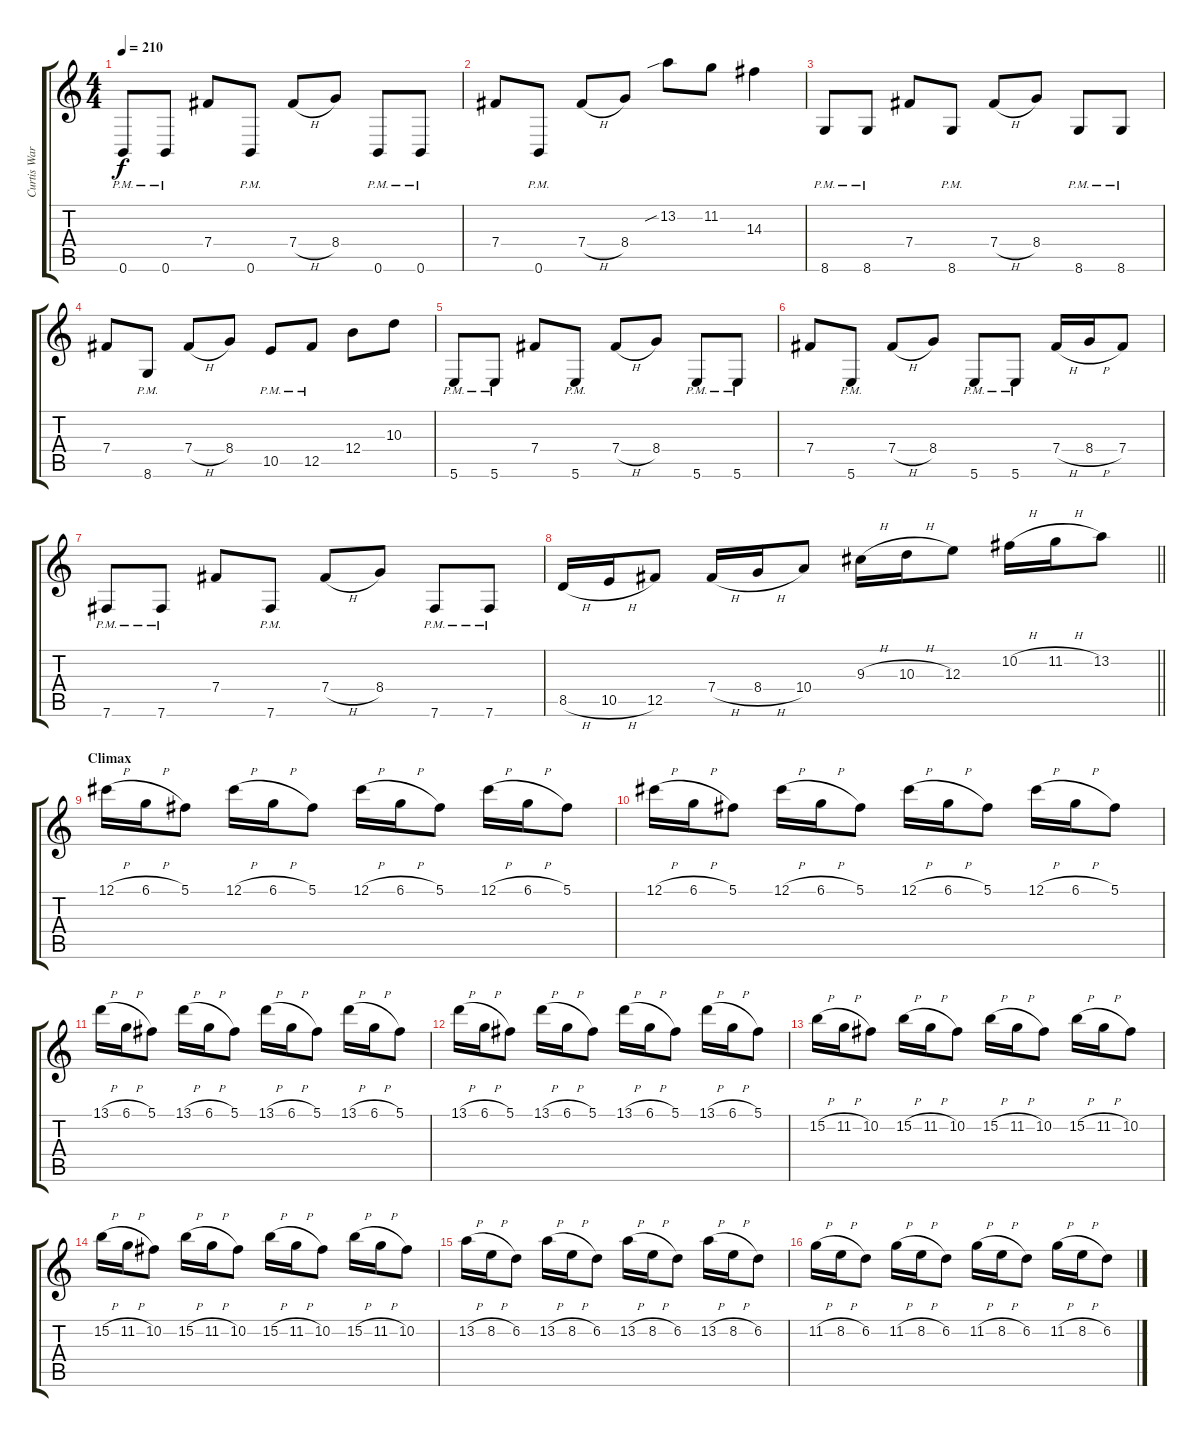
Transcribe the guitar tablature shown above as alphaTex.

\track ("Curtis Ward" "Curtis War") {instrument distortionguitar}
\staff {score tabs}
\tuning (Db4 Ab3 E3 B2 Gb2 B1) {hide}
\ts (4 4)
\tempo 210
\clef g2
\ks c
0.6{pm}.8{dy f} 0.6{pm}.8 7.4.8 0.6{pm}.8 7.4{h}.8 8.4.8 0.6{pm}.8 0.6{pm}.8 |
7.4.8 0.6{pm}.8 7.4{h}.8 8.4.8 13.2{sib}.8 11.2.8 14.3.4 |
8.6{pm}.8 8.6{pm}.8 7.4.8 8.6{pm}.8 7.4{h}.8 8.4.8 8.6{pm}.8 8.6{pm}.8 |
7.4.8 8.6{pm}.8 7.4{h}.8 8.4.8 10.5{pm}.8 12.5{pm}.8 12.4.8 10.3.8 |
5.6{pm}.8 5.6{pm}.8 7.4.8 5.6{pm}.8 7.4{h}.8 8.4.8 5.6{pm}.8 5.6{pm}.8 |
7.4.8 5.6{pm}.8 7.4{h}.8 8.4.8 5.6{pm}.8 5.6{pm}.8 7.4{h}.16 8.4{h}.16 7.4.8 |
7.6{pm}.8 7.6{pm}.8 7.4.8 7.6{pm}.8 7.4{h}.8 8.4.8 7.6{pm}.8 7.6{pm}.8 |
\barLineRight lightlight
8.5{h}.16 10.5{h}.16 12.5.8 7.4{h}.16 8.4{h}.16 10.4.8 9.3{h}.16 10.3{h}.16 12.3.8 10.2{h}.16 11.2{h}.16 13.2.8 |
\section ("" "Climax")
12.1{h}.16 6.1{h}.16 5.1.8 12.1{h}.16 6.1{h}.16 5.1.8 12.1{h}.16 6.1{h}.16 5.1.8 12.1{h}.16 6.1{h}.16 5.1.8 |
12.1{h}.16 6.1{h}.16 5.1.8 12.1{h}.16 6.1{h}.16 5.1.8 12.1{h}.16 6.1{h}.16 5.1.8 12.1{h}.16 6.1{h}.16 5.1.8 |
13.1{h}.16 6.1{h}.16 5.1.8 13.1{h}.16 6.1{h}.16 5.1.8 13.1{h}.16 6.1{h}.16 5.1.8 13.1{h}.16 6.1{h}.16 5.1.8 |
13.1{h}.16 6.1{h}.16 5.1.8 13.1{h}.16 6.1{h}.16 5.1.8 13.1{h}.16 6.1{h}.16 5.1.8 13.1{h}.16 6.1{h}.16 5.1.8 |
15.2{h}.16 11.2{h}.16 10.2.8 15.2{h}.16 11.2{h}.16 10.2.8 15.2{h}.16 11.2{h}.16 10.2.8 15.2{h}.16 11.2{h}.16 10.2.8 |
15.2{h}.16 11.2{h}.16 10.2.8 15.2{h}.16 11.2{h}.16 10.2.8 15.2{h}.16 11.2{h}.16 10.2.8 15.2{h}.16 11.2{h}.16 10.2.8 |
13.2{h}.16 8.2{h}.16 6.2.8 13.2{h}.16 8.2{h}.16 6.2.8 13.2{h}.16 8.2{h}.16 6.2.8 13.2{h}.16 8.2{h}.16 6.2.8 |
11.2{h}.16 8.2{h}.16 6.2.8 11.2{h}.16 8.2{h}.16 6.2.8 11.2{h}.16 8.2{h}.16 6.2.8 11.2{h}.16 8.2{h}.16 6.2.8
